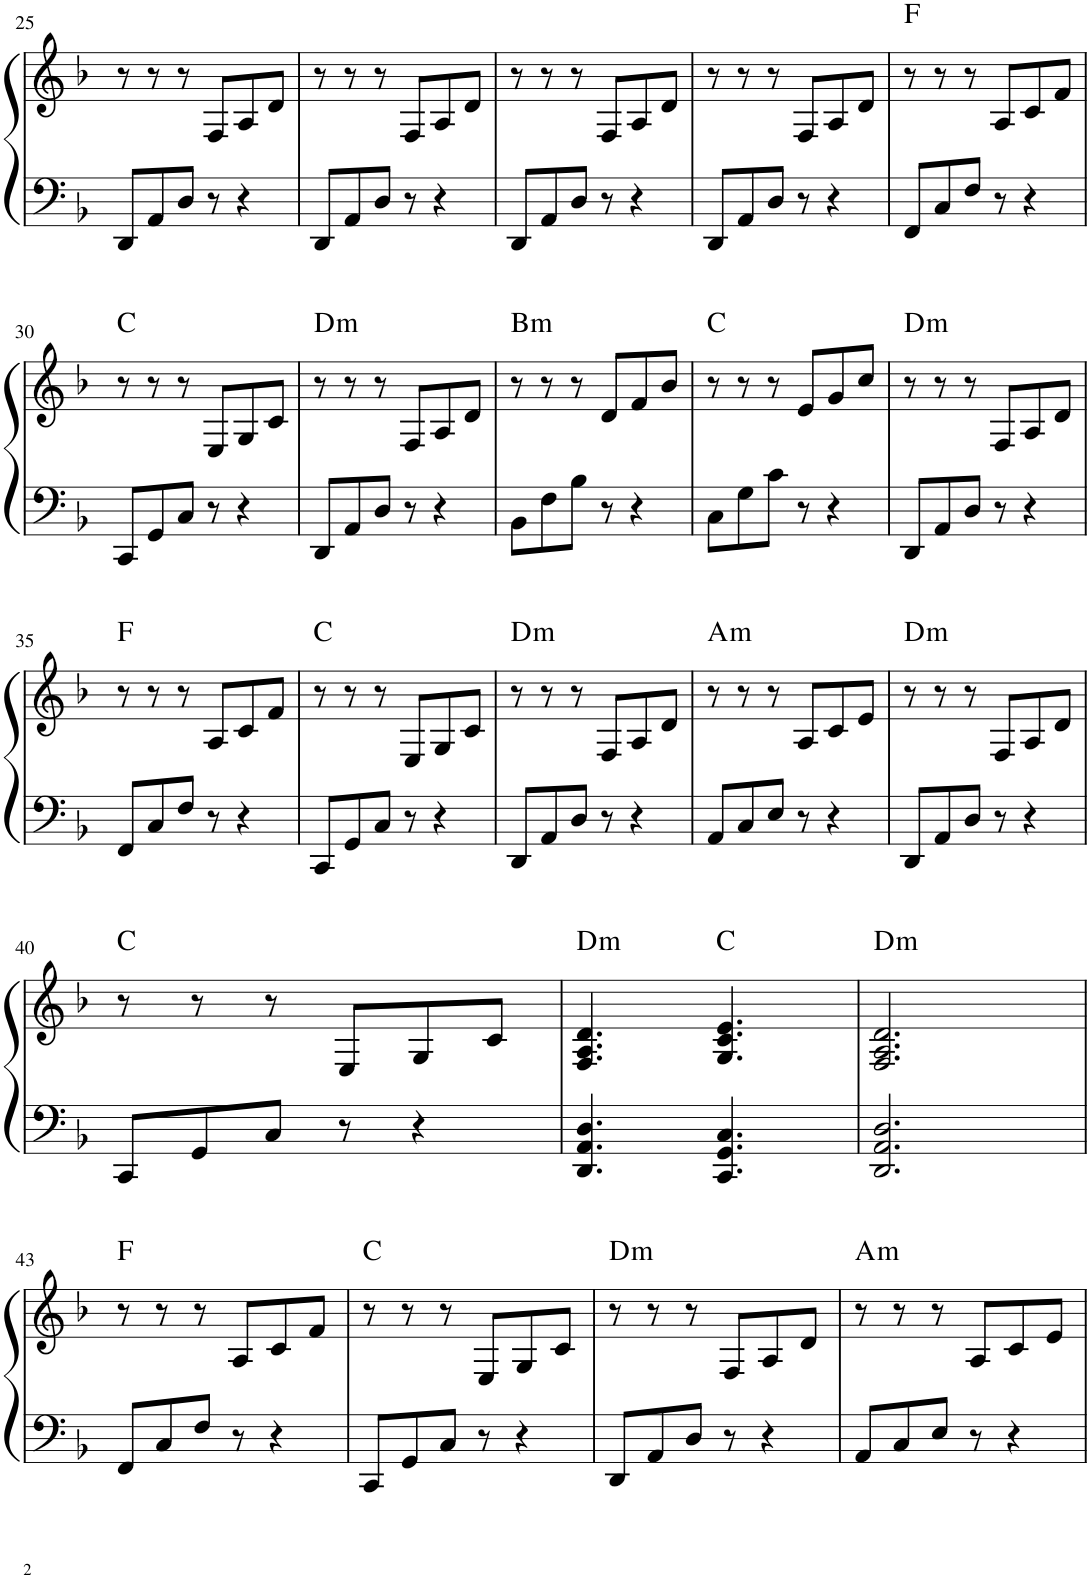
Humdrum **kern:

**kern	**kern	**harte
*part1	*part1	*part1
*staff2	*staff1	*
*I"Harp	*	*
*I'Hrp.	*	*
!!LO:PB:g=z
*clefF4	*clefG2	*
*k[b-]	*k[b-]	*
*M6/8	*M6/8	*
=25	=25	=25
8DD/L	8r	.
8AA/	8r	.
8D/J	8r	.
8r	8F/L	.
4r	8A/	.
.	8d/J	.
=26	=26	=26
8DD/L	8r	.
8AA/	8r	.
8D/J	8r	.
8r	8F/L	.
4r	8A/	.
.	8d/J	.
=27	=27	=27
8DD/L	8r	.
8AA/	8r	.
8D/J	8r	.
8r	8F/L	.
4r	8A/	.
.	8d/J	.
=28	=28	=28
8DD/L	8r	.
8AA/	8r	.
8D/J	8r	.
8r	8F/L	.
4r	8A/	.
.	8d/J	.
=29	=29	=29
8FF/L	8r	F:maj
8C/	8r	.
8F/J	8r	.
8r	8A/L	.
4r	8c/	.
.	8f/J	.
!!LO:LB:g=z
=30	=30	=30
8CC/L	8r	C:maj
8GG/	8r	.
8C/J	8r	.
8r	8E/L	.
4r	8G/	.
.	8c/J	.
=31	=31	=31
!	!	!LO:H:kt=m
8DD/L	8r	D:min
8AA/	8r	.
8D/J	8r	.
8r	8F/L	.
4r	8A/	.
.	8d/J	.
=32	=32	=32
!	!	!LO:H:kt=m
8BB-\L	8r	B:min
8F\	8r	.
8B-\J	8r	.
8r	8d/L	.
4r	8f/	.
.	8b-/J	.
=33	=33	=33
8C\L	8r	C:maj
8G\	8r	.
8c\J	8r	.
8r	8e/L	.
4r	8g/	.
.	8cc/J	.
=34	=34	=34
!	!	!LO:H:kt=m
8DD/L	8r	D:min
8AA/	8r	.
8D/J	8r	.
8r	8F/L	.
4r	8A/	.
.	8d/J	.
!!LO:LB:g=z
=35	=35	=35
8FF/L	8r	F:maj
8C/	8r	.
8F/J	8r	.
8r	8A/L	.
4r	8c/	.
.	8f/J	.
=36	=36	=36
8CC/L	8r	C:maj
8GG/	8r	.
8C/J	8r	.
8r	8E/L	.
4r	8G/	.
.	8c/J	.
=37	=37	=37
!	!	!LO:H:kt=m
8DD/L	8r	D:min
8AA/	8r	.
8D/J	8r	.
8r	8F/L	.
4r	8A/	.
.	8d/J	.
=38	=38	=38
!	!	!LO:H:kt=m
8AA/L	8r	A:min
8C/	8r	.
8E/J	8r	.
8r	8A/L	.
4r	8c/	.
.	8e/J	.
=39	=39	=39
!	!	!LO:H:kt=m
8DD/L	8r	D:min
8AA/	8r	.
8D/J	8r	.
8r	8F/L	.
4r	8A/	.
.	8d/J	.
!!LO:LB:g=z
=40	=40	=40
8CC/L	8r	C:maj
8GG/	8r	.
8C/J	8r	.
8r	8E/L	.
4r	8G/	.
.	8c/J	.
=41	=41	=41
!	!	!LO:H:kt=m
4.DD/ 4.AA/ 4.D/	4.F/ 4.A/ 4.d/	D:min
4.CC/ 4.GG/ 4.C/	4.G/ 4.c/ 4.e/	C:maj
=42	=42	=42
!	!	!LO:H:kt=m
2.DD/ 2.AA/ 2.D/	2.F/ 2.A/ 2.d/	D:min
!!LO:LB:g=z
=43	=43	=43
8FF/L	8r	F:maj
8C/	8r	.
8F/J	8r	.
8r	8A/L	.
4r	8c/	.
.	8f/J	.
=44	=44	=44
8CC/L	8r	C:maj
8GG/	8r	.
8C/J	8r	.
8r	8E/L	.
4r	8G/	.
.	8c/J	.
=45	=45	=45
!	!	!LO:H:kt=m
8DD/L	8r	D:min
8AA/	8r	.
8D/J	8r	.
8r	8F/L	.
4r	8A/	.
.	8d/J	.
=46	=46	=46
!	!	!LO:H:kt=m
8AA/L	8r	A:min
8C/	8r	.
8E/J	8r	.
8r	8A/L	.
4r	8c/	.
.	8e/J	.
=	=	=
*-	*-	*-
